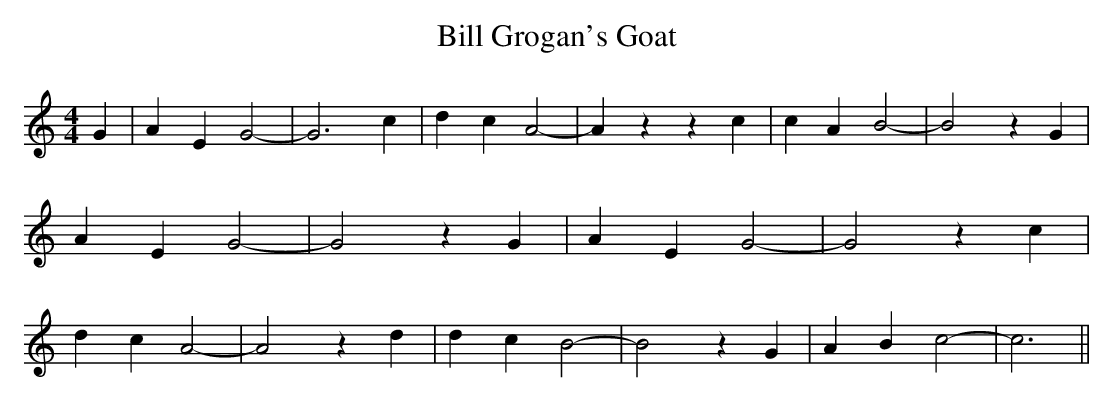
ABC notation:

X:1
T:Bill Grogan's Goat
M:4/4
L:1/4
K:C
 G| A E G2-| G3 c| d c A2-| A z z c| c A B2-| B2 z G| A E G2-| G2 z G|\
 A E G2-| G2 z c| d c A2-| A2 z d| d c B2-| B2 z G| A B c2-| c3||
